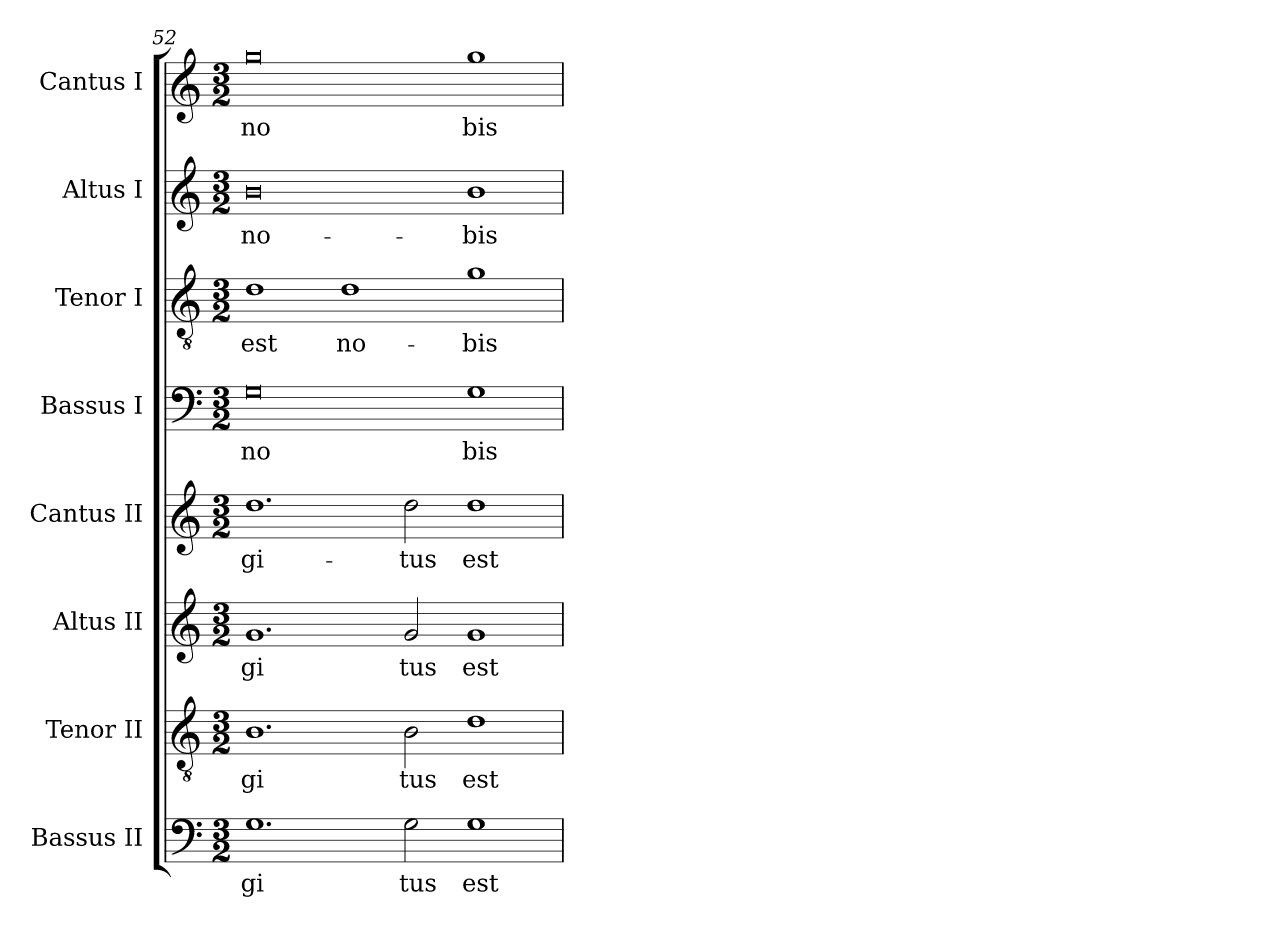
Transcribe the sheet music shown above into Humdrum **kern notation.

**kern	**text	**kern	**text	**kern	**text	**kern	**text	**kern	**text	**kern	**text	**kern	**text	**kern	**text
*part8	*part8	*part7	*part7	*part6	*part6	*part5	*part5	*part4	*part4	*part3	*part3	*part2	*part2	*part1	*part1
*staff8	*staff8	*staff7	*staff7	*staff6	*staff6	*staff5	*staff5	*staff4	*staff4	*staff3	*staff3	*staff2	*staff2	*staff1	*staff1
*I"Bassus II	*	*I"Tenor II	*	*I"Altus II	*	*I"Cantus II	*	*I"Bassus I	*	*I"Tenor I	*	*I"Altus I	*	*I"Cantus I	*
*clefF4	*	*clefGv2	*	*clefG2	*	*clefG2	*	*clefF4	*	*clefGv2	*	*clefG2	*	*clefG2	*
*	*	*	*	*k[]	*	*	*	*	*	*	*	*	*	*	*
*	*	*	*	*C:	*	*	*	*	*	*	*	*	*	*	*
*M3/2	*	*M3/2	*	*M3/2	*	*M3/2	*	*M3/2	*	*M3/2	*	*M3/2	*	*M3/2	*
=52	=52	=52	=52	=52	=52	=52	=52	=52	=52	=52	=52	=52	=52	=52	=52
!	!LO:LY:b:cj	!	!LO:LY:b:cj	!	!LO:LY:b:cj	!	!LO:LY:b:cj	!	!LO:LY:b:cj	!	!LO:LY:b:cj	!	!LO:LY:b:cj	!	!LO:LY:b:cj
1.G	gi	1.B	gi	1.g	gi	1.dd	-gi-	0G	no	1d	est	0b	no-	0gg	no
!	!	!	!	!	!	!	!	!	!	!	!LO:LY:b:cj	!	!	!	!
.	.	.	.	.	.	.	.	.	.	1d	no-	.	.	.	.
!	!LO:LY:b:cj	!	!LO:LY:b:cj	!	!LO:LY:b:cj	!	!LO:LY:b:cj	!	!	!	!	!	!	!	!
2G\	tus	2B\	tus	2g/	tus	2dd\	-tus	.	.	.	.	.	.	.	.
!	!LO:LY:b:cj	!	!LO:LY:b:cj	!	!LO:LY:b:cj	!	!LO:LY:b:cj	!	!LO:LY:b:cj	!	!LO:LY:b:cj	!	!LO:LY:b:cj	!	!LO:LY:b:cj
1G	est	1d	est	1g	est	1dd	est	1G	bis	1g	-bis	1b	-bis	1gg	bis
=	=	=	=	=	=	=	=	=	=	=	=	=	=	=	=
*-	*-	*-	*-	*-	*-	*-	*-	*-	*-	*-	*-	*-	*-	*-	*-
